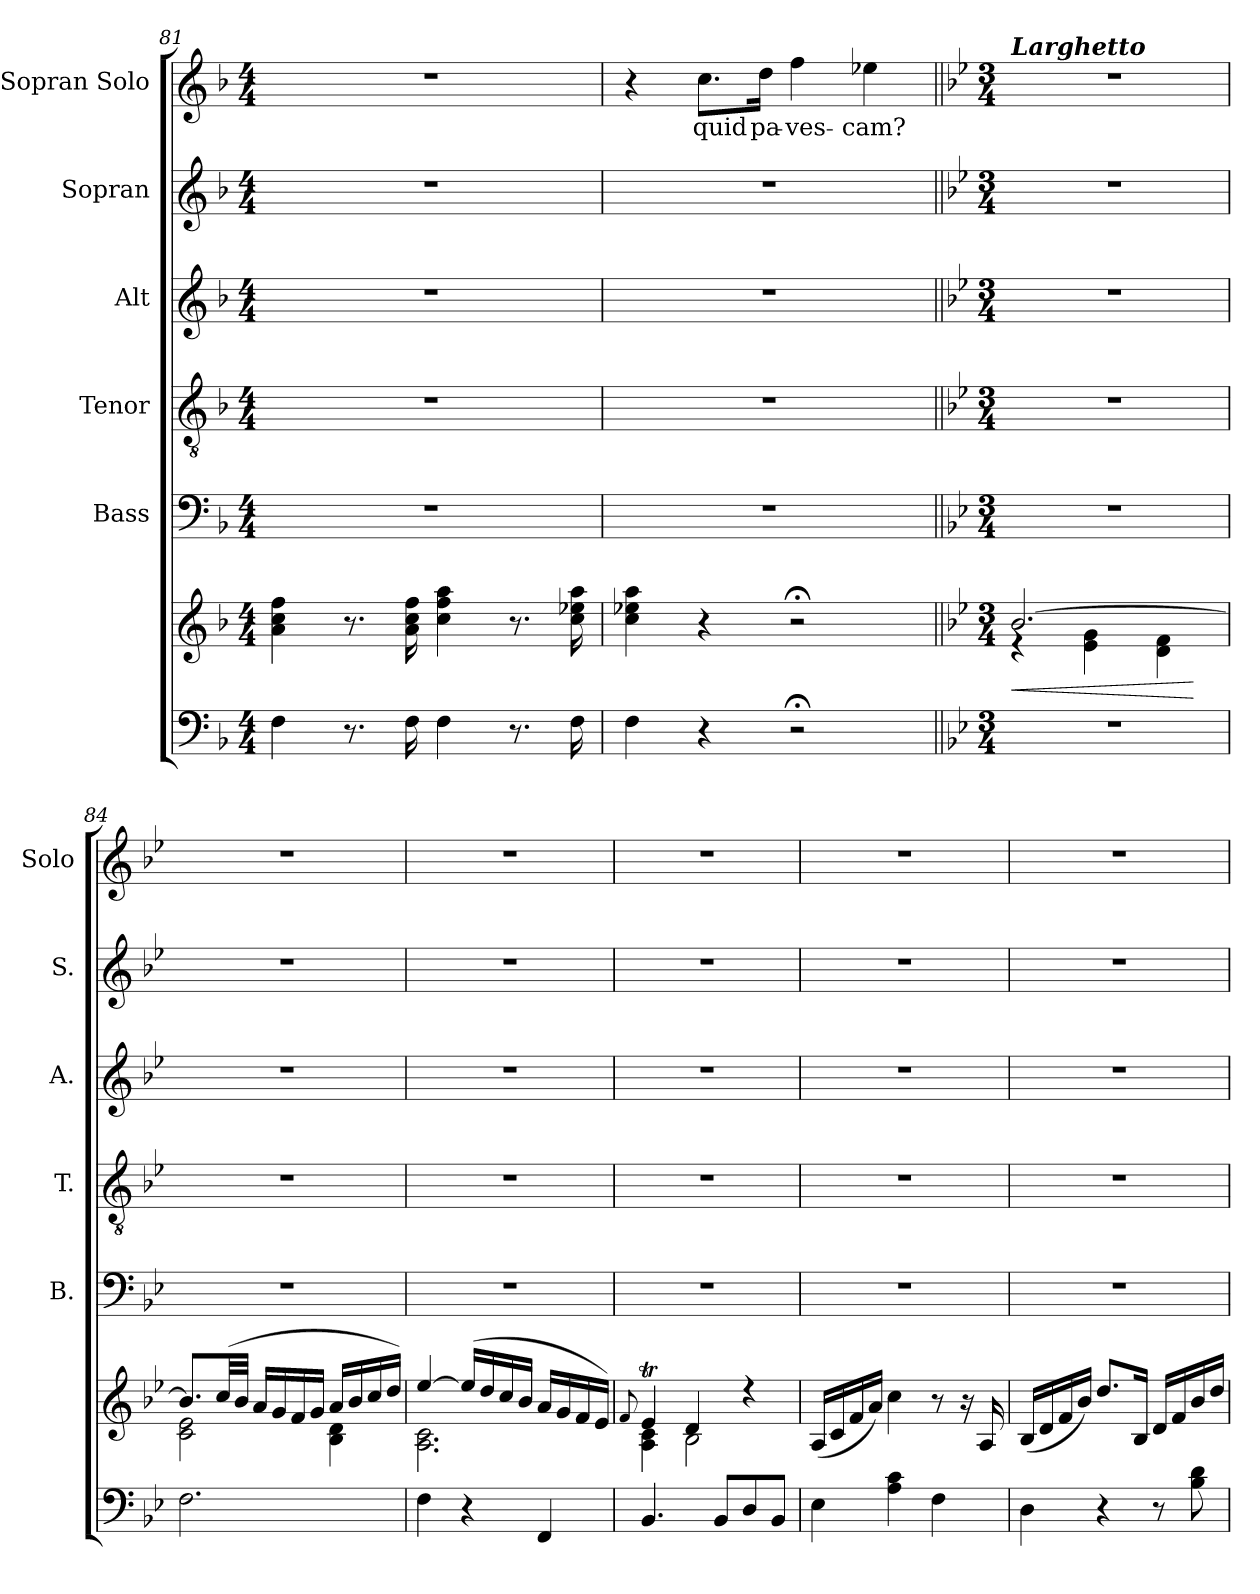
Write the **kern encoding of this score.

**kern	**kern	**dynam	**kern	**kern	**kern	**kern	**kern	**text
*part6	*part6	*part6	*part5	*part4	*part3	*part2	*part1	*part1
*staff7	*staff6	*staff6/7	*staff5	*staff4	*staff3	*staff2	*staff1	*staff1
*	*	*	*I"Bass	*I"Tenor	*I"Alt	*I"Sopran	*I"Sopran Solo	*
*	*	*	*I'B.	*I'T.	*I'A.	*I'S.	*I'Solo	*
*clefF4	*clefG2	*	*clefF4	*clefGv2	*clefG2	*clefG2	*clefG2	*
*k[b-]	*k[b-]	*	*k[b-]	*k[b-]	*k[b-]	*k[b-]	*k[b-]	*
*F:	*F:	*	*F:	*F:	*F:	*F:	*F:	*
*M4/4	*M4/4	*	*M4/4	*M4/4	*M4/4	*M4/4	*M4/4	*
=81	=81	=81	=81	=81	=81	=81	=81	=81
4F\	4a\ 4cc\ 4ff\	.	1r	1r	1r	1r	1r	.
8.r	8.r	.	.	.	.	.	.	.
16F\	16a\ 16cc\ 16ff\	.	.	.	.	.	.	.
4F\	4cc\ 4ff\ 4aa\	.	.	.	.	.	.	.
8.r	8.r	.	.	.	.	.	.	.
16F\	16cc\ 16ee-X\ 16aa\	.	.	.	.	.	.	.
!!LO:PB:g=z
=82	=82	=82	=82	=82	=82	=82	=82	=82
4F\	4cc\ 4ee-X\ 4aa\	.	1r	1r	1r	1r	4r	.
!	!	!	!	!	!	!	!	!LO:LY:b
4r	4r	.	.	.	.	.	8.cc\L	quid
!	!	!	!	!	!	!	!	!LO:LY:b
.	.	.	.	.	.	.	16dd\Jk	pa-
!	!	!	!	!	!	!	!	!LO:LY:b
2r;<	2r;<	.	.	.	.	.	4ff\	-ves-
!	!	!	!	!	!	!	!	!LO:LY:b
.	.	.	.	.	.	.	4ee-X\	-cam?
=83||	=83||	=83||	=83||	=83||	=83||	=83||	=83||	=83||
*k[b-e-]	*k[b-e-]	*	*k[b-e-]	*k[b-e-]	*k[b-e-]	*k[b-e-]	*k[b-e-]	*
*B-:	*B-:	*	*B-:	*B-:	*B-:	*B-:	*B-:	*
*M3/4	*M3/4	*	*M3/4	*M3/4	*M3/4	*M3/4	*M3/4	*
!	!	!	!	!	!	!	!LO:TX:a:Bi:t=Larghetto	!
!	!	!LO:HP:b	!	!	!	!	!	!
*	*^	*	*	*	*	*	*	*
2.r	[>2.b-/	4rd	<	2.r	2.r	2.r	2.r	2.r	.
.	.	4e-\ 4g\	.	.	.	.	.	.	.
.	.	4d\ 4f\	.	.	.	.	.	.	.
*	*v	*v	*	*	*	*	*	*	*
.	.	[	.	.	.	.	.	.
=84	=84	=84	=84	=84	=84	=84	=84	=84
*	*^	*	*	*	*	*	*	*
2.F\	8.b-/L]	2c\ 2e-\	.	2.r	2.r	2.r	2.r	2.r	.
.	(>32cc/LL	.	.	.	.	.	.	.	.
.	32b-/JJJ	.	.	.	.	.	.	.	.
.	16a/LL	.	.	.	.	.	.	.	.
.	16g/	.	.	.	.	.	.	.	.
.	16f/	.	.	.	.	.	.	.	.
.	16g/JJ	.	.	.	.	.	.	.	.
.	16a/LL	4B-\ 4d\	.	.	.	.	.	.	.
.	16b-/	.	.	.	.	.	.	.	.
.	16cc/	.	.	.	.	.	.	.	.
.	16dd/JJ)	.	.	.	.	.	.	.	.
=85	=85	=85	=85	=85	=85	=85	=85	=85	=85
4F\	[>4ee-/	2.A\ 2.c\	.	2.r	2.r	2.r	2.r	2.r	.
4r	(>16ee-/LL]	.	.	.	.	.	.	.	.
.	16dd/	.	.	.	.	.	.	.	.
.	16cc/	.	.	.	.	.	.	.	.
.	16b-/JJ	.	.	.	.	.	.	.	.
4FF/	16a/LL	.	.	.	.	.	.	.	.
.	16g/	.	.	.	.	.	.	.	.
.	16f/	.	.	.	.	.	.	.	.
.	16e-/JJ)	.	.	.	.	.	.	.	.
!!LO:LB:g=z
=86	=86	=86	=86	=86	=86	=86	=86	=86	=86
.	8qqf/	.	.	.	.	.	.	.	.
4.BB-/	4e-T/	4A\ 4c\	.	2.r	2.r	2.r	2.r	2.r	.
.	4d/	2B-\	.	.	.	.	.	.	.
8BB-/L	.	.	.	.	.	.	.	.	.
8D/	4r	.	.	.	.	.	.	.	.
8BB-/J	.	.	.	.	.	.	.	.	.
*	*v	*v	*	*	*	*	*	*	*
=87	=87	=87	=87	=87	=87	=87	=87	=87
4E-\	(<16A/LL	.	2.r	2.r	2.r	2.r	2.r	.
.	16c/	.	.	.	.	.	.	.
.	16f/	.	.	.	.	.	.	.
.	16a/JJ)	.	.	.	.	.	.	.
4A\ 4c\	4cc\	.	.	.	.	.	.	.
4F\	8r	.	.	.	.	.	.	.
.	16r	.	.	.	.	.	.	.
.	16A/	.	.	.	.	.	.	.
=88	=88	=88	=88	=88	=88	=88	=88	=88
4D\	(<16B-/LL	.	2.r	2.r	2.r	2.r	2.r	.
.	16d/	.	.	.	.	.	.	.
.	16f/	.	.	.	.	.	.	.
.	16b-/JJ)	.	.	.	.	.	.	.
4r	8.dd/L	.	.	.	.	.	.	.
.	16B-/Jk	.	.	.	.	.	.	.
8r	16d/LL	.	.	.	.	.	.	.
.	16f/	.	.	.	.	.	.	.
8B-\ 8d\	16b-/	.	.	.	.	.	.	.
.	16dd/JJ	.	.	.	.	.	.	.
=	=	=	=	=	=	=	=	=
*-	*-	*-	*-	*-	*-	*-	*-	*-
